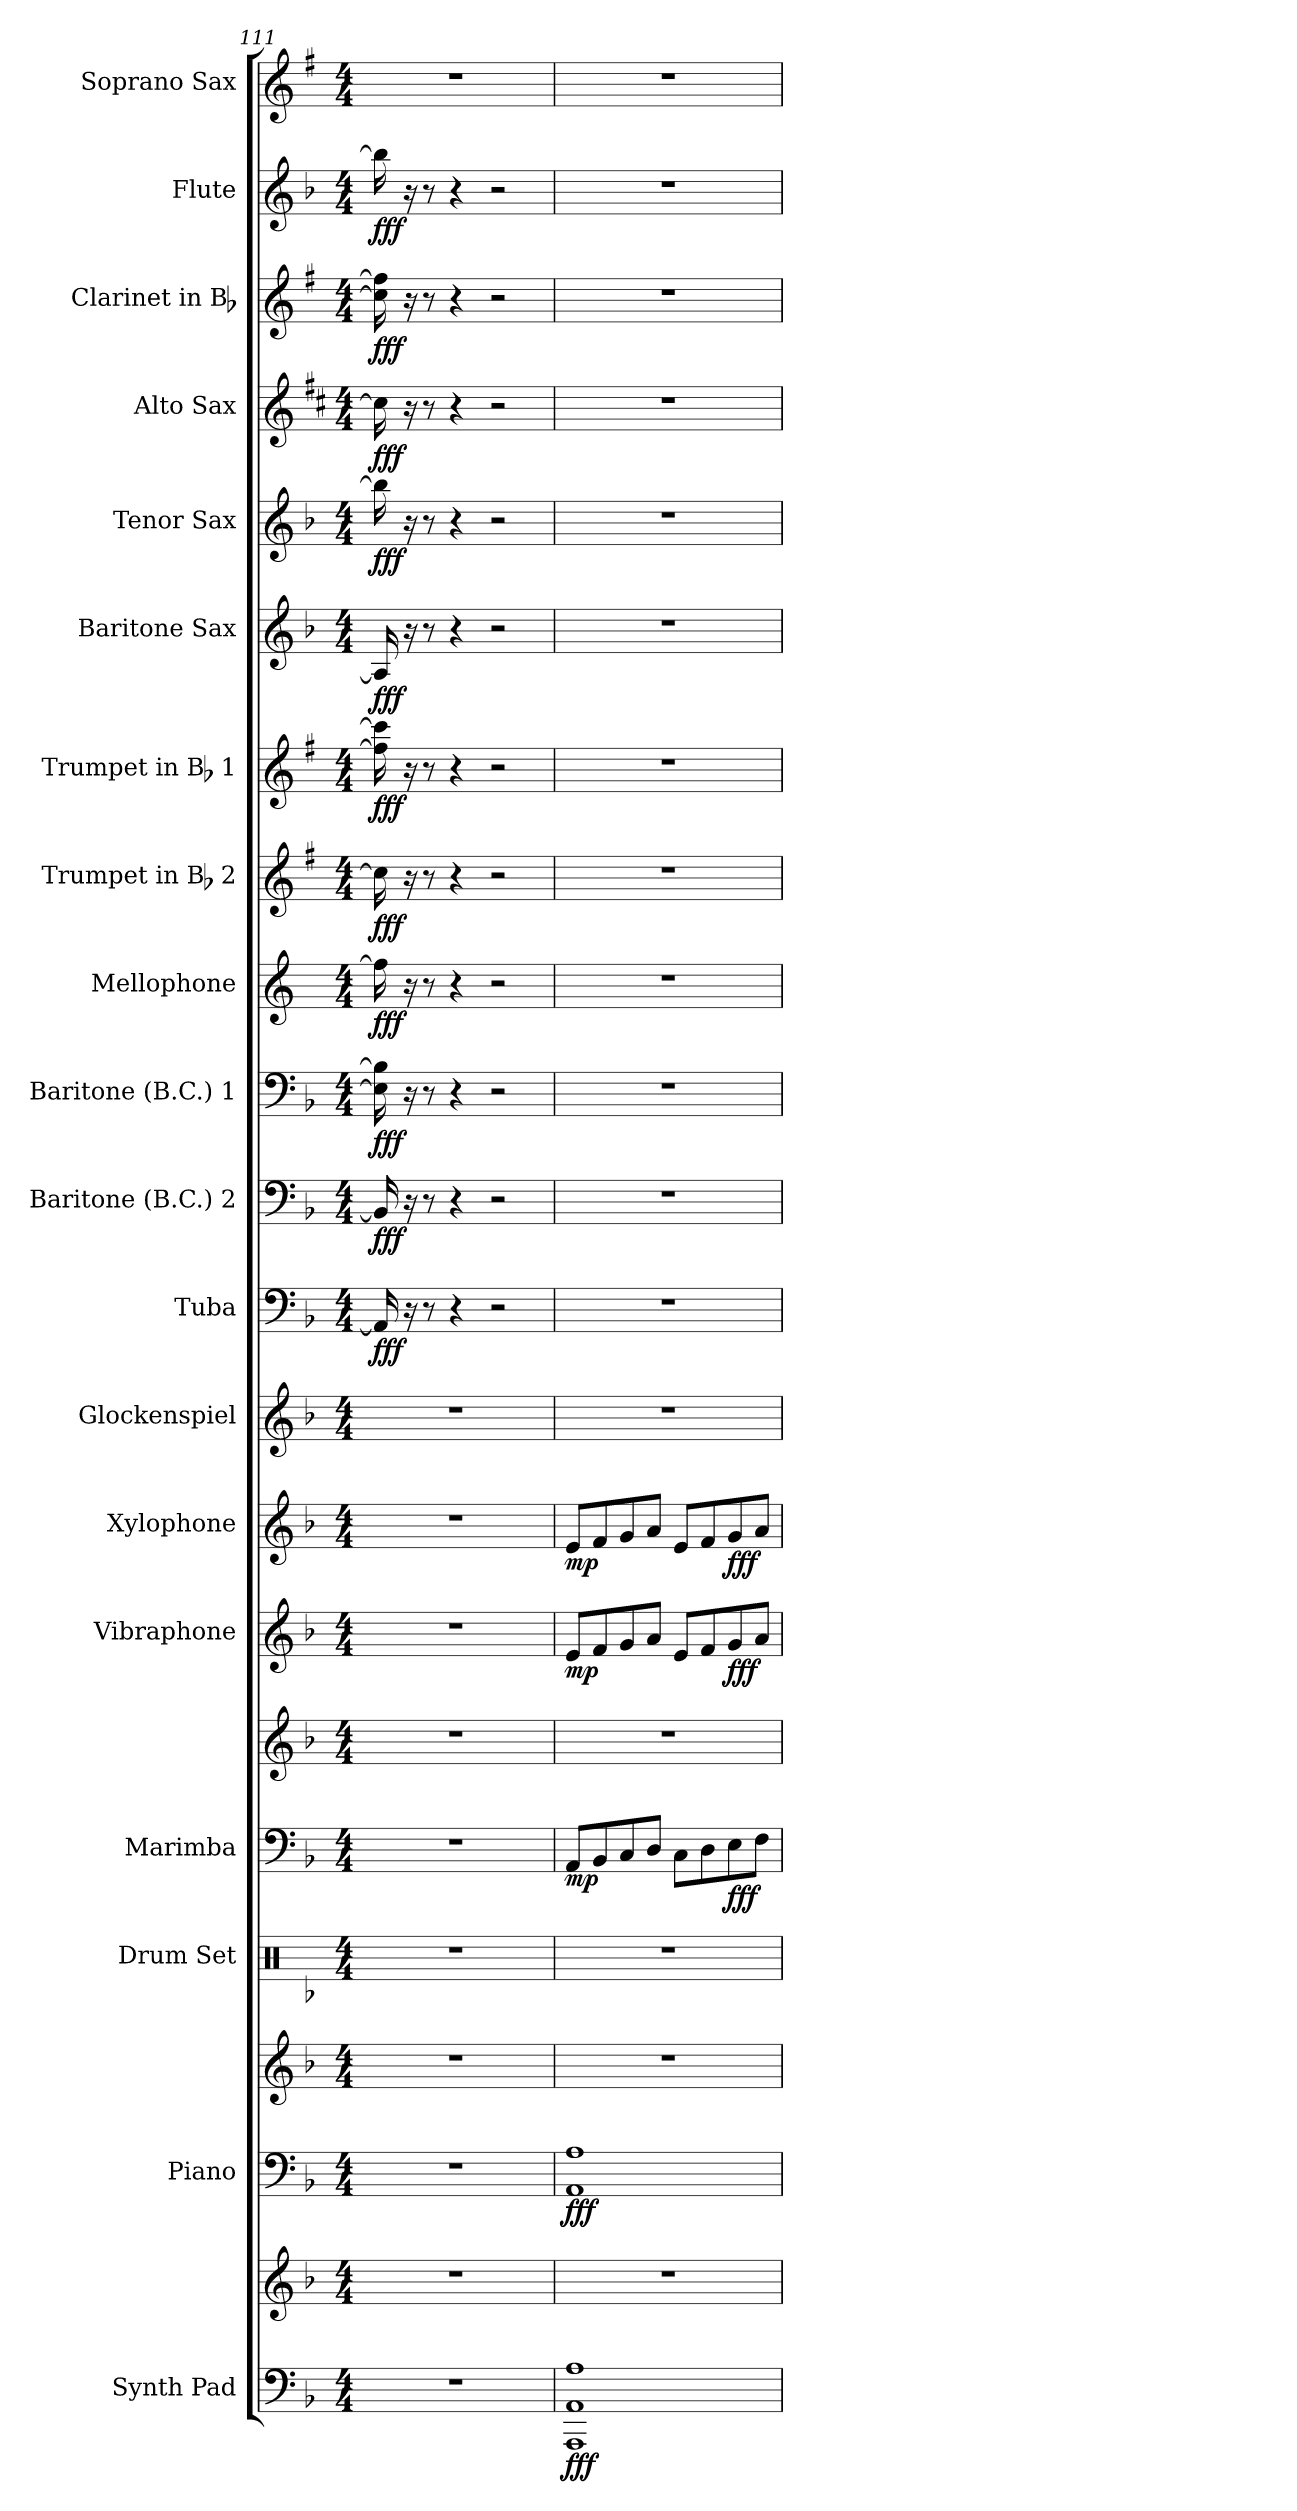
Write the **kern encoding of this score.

**kern	**kern	**dynam	**kern	**kern	**dynam	**kern	**kern	**kern	**dynam	**kern	**dynam	**kern	**dynam	**kern	**kern	**dynam	**kern	**dynam	**kern	**dynam	**kern	**dynam	**kern	**dynam	**kern	**dynam	**kern	**dynam	**kern	**dynam	**kern	**dynam	**kern	**dynam	**kern	**dynam	**kern
*part19	*part19	*part19	*part18	*part18	*part18	*part17	*part16	*part16	*part16	*part15	*part15	*part14	*part14	*part13	*part12	*part12	*part11	*part11	*part10	*part10	*part9	*part9	*part8	*part8	*part7	*part7	*part6	*part6	*part5	*part5	*part4	*part4	*part3	*part3	*part2	*part2	*part1
*staff22	*staff21	*staff21/22	*staff20	*staff19	*staff19/20	*staff18	*staff17	*staff16	*staff16/17	*staff15	*staff15	*staff14	*staff14	*staff13	*staff12	*staff12	*staff11	*staff11	*staff10	*staff10	*staff9	*staff9	*staff8	*staff8	*staff7	*staff7	*staff6	*staff6	*staff5	*staff5	*staff4	*staff4	*staff3	*staff3	*staff2	*staff2	*staff1
*I"Synth Pad	*	*	*I"Piano	*	*	*I"Drum Set	*I"Marimba	*	*	*I"Vibraphone	*	*I"Xylophone	*	*I"Glockenspiel	*I"Tuba	*	*I"Baritone (B.C.) 2	*	*I"Baritone (B.C.) 1	*	*I"Mellophone	*	*I"Trumpet in Bb 2	*	*I"Trumpet in Bb 1	*	*I"Baritone Sax	*	*I"Tenor Sax	*	*I"Alto Sax	*	*I"Clarinet in Bb	*	*I"Flute	*	*I"Soprano Sax
*I'Pad	*	*	*I'Pno.	*	*	*I'D. S.	*I'Mrb.	*	*	*I'Vib.	*	*I'Xyl.	*	*I'Glk.	*I'Tuba	*	*I'Bar. 2	*	*I'Bar. 1	*	*I'Mello.	*	*	*	*	*	*I'B. Sx.	*	*I'T. Sx.	*	*I'A. Sx.	*	*	*	*I'Fl.	*	*I'S. Sx.
*clefF4	*clefG2	*	*clefF4	*clefG2	*	*clefX	*clefF4	*clefG2	*	*clefG2	*	*clefG2	*	*clefG2	*clefF4	*	*clefF4	*	*clefF4	*	*clefG2	*	*clefG2	*	*clefG2	*	*clefG2	*	*clefG2	*	*clefG2	*	*clefG2	*	*clefG2	*	*clefG2
*	*	*	*	*	*	*	*	*	*	*	*	*ITrd-7c-12	*	*ITrd-14c-24	*	*	*	*	*	*	*ITrd4c7	*	*ITrd1c2	*	*ITrd1c2	*	*ITrd12c21	*	*ITrd8c14	*	*ITrd5c9	*	*ITrd1c2	*	*	*	*ITrd1c2
*k[b-]	*k[b-]	*	*k[b-]	*k[b-]	*	*k[b-]	*k[b-]	*k[b-]	*	*k[b-]	*	*k[b-]	*	*k[b-]	*k[b-]	*	*k[b-]	*	*k[b-]	*	*k[b-]	*	*k[b-]	*	*k[b-]	*	*k[b-]	*	*k[b-]	*	*k[b-]	*	*k[b-]	*	*k[b-]	*	*k[b-]
*F:	*F:	*	*F:	*F:	*	*F:	*F:	*F:	*	*F:	*	*F:	*	*F:	*F:	*	*F:	*	*F:	*	*F:	*	*F:	*	*F:	*	*F:	*	*F:	*	*F:	*	*F:	*	*F:	*	*F:
*M4/4	*M4/4	*	*M4/4	*M4/4	*	*M4/4	*M4/4	*M4/4	*	*M4/4	*	*M4/4	*	*M4/4	*M4/4	*	*M4/4	*	*M4/4	*	*M4/4	*	*M4/4	*	*M4/4	*	*M4/4	*	*M4/4	*	*M4/4	*	*M4/4	*	*M4/4	*	*M4/4
*MM180	*MM180	*	*MM180	*MM180	*	*MM180	*MM180	*MM180	*	*MM180	*	*MM180	*	*MM180	*MM180	*	*MM180	*	*MM180	*	*MM180	*	*MM180	*	*MM180	*	*MM180	*	*MM180	*	*MM180	*	*MM180	*	*MM180	*	*MM180
=111	=111	=111	=111	=111	=111	=111	=111	=111	=111	=111	=111	=111	=111	=111	=111	=111	=111	=111	=111	=111	=111	=111	=111	=111	=111	=111	=111	=111	=111	=111	=111	=111	=111	=111	=111	=111	=111
!	!	!	!	!	!	!	!	!	!	!	!	!	!	!	!	!LO:DY:b	!	!LO:DY:b	!	!LO:DY:b	!	!LO:DY:b	!	!LO:DY:b	!	!LO:DY:b	!	!LO:DY:b	!	!LO:DY:b	!	!LO:DY:b	!	!LO:DY:b	!	!LO:DY:b	!
1r	1r	.	1r	1r	.	1r	1r	1r	.	1r	.	1r	.	1r	16AA/]	fff	16BB-/]	fff	16E\] 16B-\]	fff	16b-\]	fff	16b-\]	fff	16ee\] 16bb-\]	fff	16AA/]	fff	16b-\]	fff	16e\]	fff	16b-\] 16ee\]	fff	16bb-\]	fff	1r
.	.	.	.	.	.	.	.	.	.	.	.	.	.	.	16r	.	16r	.	16r	.	16r	.	16r	.	16r	.	16r	.	16r	.	16r	.	16r	.	16r	.	.
.	.	.	.	.	.	.	.	.	.	.	.	.	.	.	8r	.	8r	.	8r	.	8r	.	8r	.	8r	.	8r	.	8r	.	8r	.	8r	.	8r	.	.
.	.	.	.	.	.	.	.	.	.	.	.	.	.	.	4r	.	4r	.	4r	.	4r	.	4r	.	4r	.	4r	.	4r	.	4r	.	4r	.	4r	.	.
.	.	.	.	.	.	.	.	.	.	.	.	.	.	.	2r	.	2r	.	2r	.	2r	.	2r	.	2r	.	2r	.	2r	.	2r	.	2r	.	2r	.	.
=112	=112	=112	=112	=112	=112	=112	=112	=112	=112	=112	=112	=112	=112	=112	=112	=112	=112	=112	=112	=112	=112	=112	=112	=112	=112	=112	=112	=112	=112	=112	=112	=112	=112	=112	=112	=112	=112
!	!	!LO:DY:b=2	!	!	!LO:DY:b=2	!	!	!	!LO:DY:b=2	!	!LO:DY:b	!	!LO:DY:b	!	!	!	!	!	!	!	!	!	!	!	!	!	!	!	!	!	!	!	!	!	!	!	!
1AAA 1AA 1A	1r	fff	1AA 1A	1r	fff	1r	8AA/L	1r	mp	8e/L	mp	8ee/L	mp	1r	1r	.	1r	.	1r	.	1r	.	1r	.	1r	.	1r	.	1r	.	1r	.	1r	.	1r	.	1r
.	.	.	.	.	.	.	8BB-/	.	.	8f/	.	8ff/	.	.	.	.	.	.	.	.	.	.	.	.	.	.	.	.	.	.	.	.	.	.	.	.	.
.	.	.	.	.	.	.	8C/	.	.	8g/	.	8gg/	.	.	.	.	.	.	.	.	.	.	.	.	.	.	.	.	.	.	.	.	.	.	.	.	.
.	.	.	.	.	.	.	8D/J	.	.	8a/J	.	8aa/J	.	.	.	.	.	.	.	.	.	.	.	.	.	.	.	.	.	.	.	.	.	.	.	.	.
.	.	.	.	.	.	.	8C\L	.	.	8e/L	.	8ee/L	.	.	.	.	.	.	.	.	.	.	.	.	.	.	.	.	.	.	.	.	.	.	.	.	.
.	.	.	.	.	.	.	8D\	.	.	8f/	.	8ff/	.	.	.	.	.	.	.	.	.	.	.	.	.	.	.	.	.	.	.	.	.	.	.	.	.
!	!	!	!	!	!	!	!	!	!LO:DY:b=2	!	!LO:DY:b	!	!LO:DY:b	!	!	!	!	!	!	!	!	!	!	!	!	!	!	!	!	!	!	!	!	!	!	!	!
.	.	.	.	.	.	.	8E\	.	fff	8g/	fff	8gg/	fff	.	.	.	.	.	.	.	.	.	.	.	.	.	.	.	.	.	.	.	.	.	.	.	.
.	.	.	.	.	.	.	8F\J	.	.	8a/J	.	8aa/J	.	.	.	.	.	.	.	.	.	.	.	.	.	.	.	.	.	.	.	.	.	.	.	.	.
=	=	=	=	=	=	=	=	=	=	=	=	=	=	=	=	=	=	=	=	=	=	=	=	=	=	=	=	=	=	=	=	=	=	=	=	=	=
*-	*-	*-	*-	*-	*-	*-	*-	*-	*-	*-	*-	*-	*-	*-	*-	*-	*-	*-	*-	*-	*-	*-	*-	*-	*-	*-	*-	*-	*-	*-	*-	*-	*-	*-	*-	*-	*-
